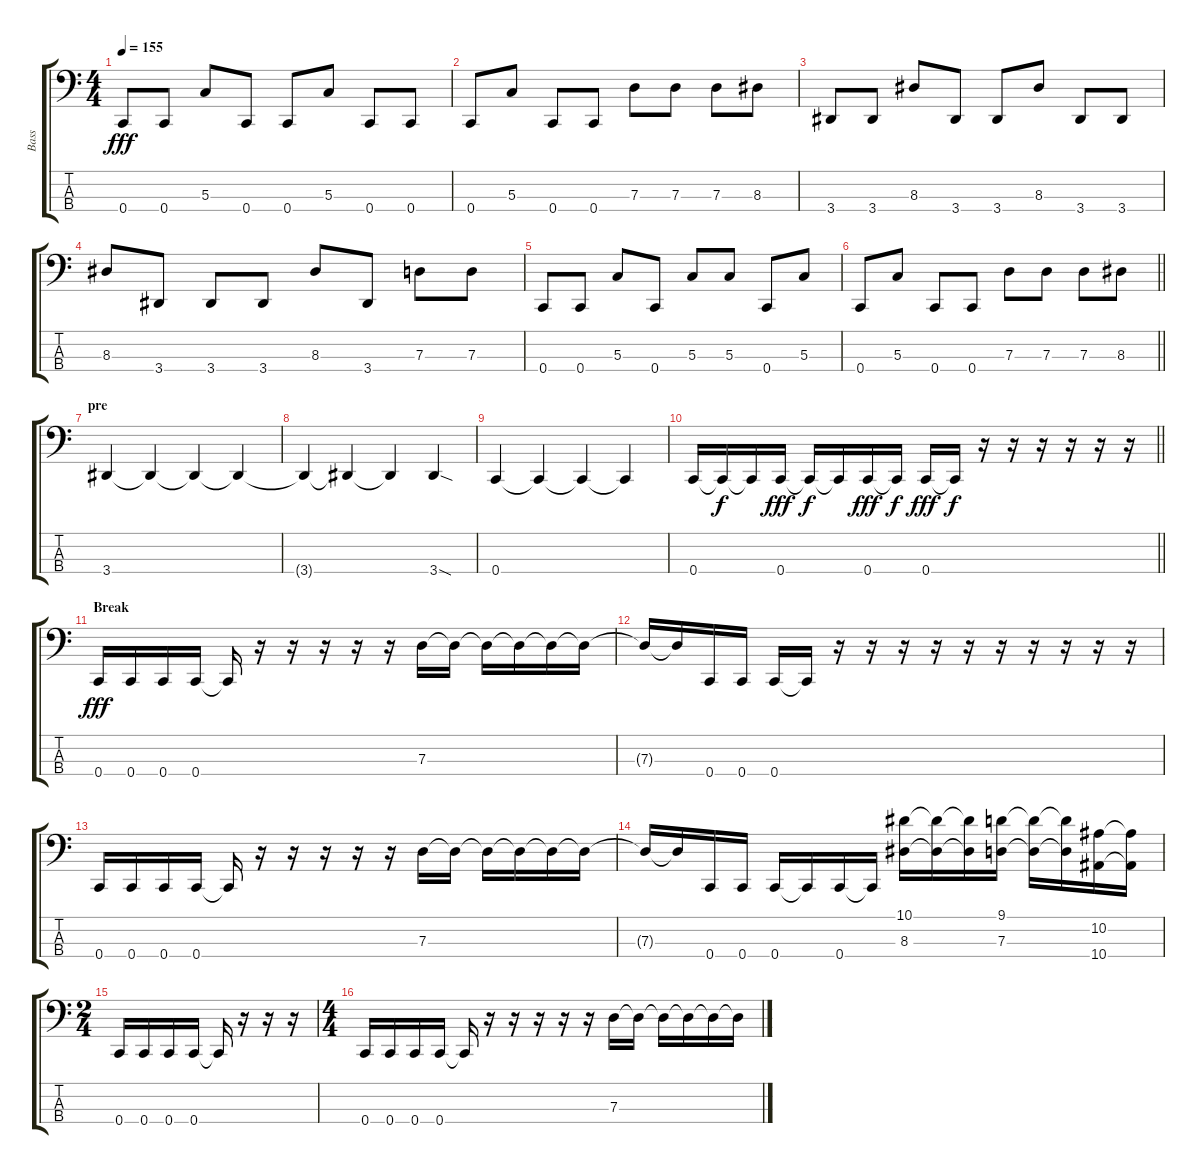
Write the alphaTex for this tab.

\track ("Bass" "Bass") {instrument electricbassfinger}
\staff {score tabs}
\tuning (F2 C2 G1 C1) {hide}
\ts (4 4)
\tempo 155
\clef f4
\ks c
0.4.8{dy fff} 0.4.8 5.3.8 0.4.8 0.4.8 5.3.8 0.4.8 0.4.8 |
0.4.8 5.3.8 0.4.8 0.4.8 7.3.8 7.3.8 7.3.8 8.3.8 |
3.4.8 3.4.8 8.3.8 3.4.8 3.4.8 8.3.8 3.4.8 3.4.8 |
8.3.8 3.4.8 3.4.8 3.4.8 8.3.8 3.4.8 7.3.8 7.3.8 |
0.4.8 0.4.8 5.3.8 0.4.8 5.3.8 5.3.8 0.4.8 5.3.8 |
\barLineRight lightlight
0.4.8 5.3.8 0.4.8 0.4.8 7.3.8 7.3.8 7.3.8 8.3.8 |
\section ("" "pre")
3.4.4 3.4{t}.4 3.4{t}.4 3.4{t}.4 |
3.4{t}.4 3.4{t}.4 3.4{t}.4 3.4{sod}.4 |
0.4.4 0.4{t}.4 0.4{t}.4 0.4{t}.4 |
\barLineRight lightlight
0.4.16 0.4{t}.16{dy f} 0.4{t}.16 0.4.16{dy fff} 0.4{t}.16{dy f} 0.4{t}.16 0.4.16{dy fff} 0.4{t}.16{dy f} 0.4.16{dy fff} 0.4{t}.16{dy f} r.16 r.16 r.16 r.16 r.16 r.16 |
\section ("" "Break")
0.4.16{dy fff} 0.4.16 0.4.16 0.4.16 0.4{t}.16 r.16 r.16 r.16 r.16 r.16 7.3.16 7.3{t}.16 7.3{t}.16 7.3{t}.16 7.3{t}.16 7.3{t}.16 |
7.3{t}.16 7.3{t}.16 0.4.16 0.4.16 0.4.16 0.4{t}.16 r.16 r.16 r.16 r.16 r.16 r.16 r.16 r.16 r.16 r.16 |
0.4.16 0.4.16 0.4.16 0.4.16 0.4{t}.16 r.16 r.16 r.16 r.16 r.16 7.3.16 7.3{t}.16 7.3{t}.16 7.3{t}.16 7.3{t}.16 7.3{t}.16 |
7.3{t}.16 7.3{t}.16 0.4.16 0.4.16 0.4.16 0.4{t}.16 0.4.16 0.4{t}.16 (10.1 8.3).16 (10.1{t} 8.3{t}).16 (10.1{t} 8.3{t}).16 (9.1 7.3).16 (9.1{t} 7.3{t}).16 (9.1{t} 7.3{t}).16 (10.2 10.4).16 (10.2{t} 10.4{t}).16 |
\ts (2 4)
0.4.16 0.4.16 0.4.16 0.4.16 0.4{t}.16 r.16 r.16 r.16 |
\ts (4 4)
0.4.16 0.4.16 0.4.16 0.4.16 0.4{t}.16 r.16 r.16 r.16 r.16 r.16 7.3.16 7.3{t}.16 7.3{t}.16 7.3{t}.16 7.3{t}.16 7.3{t}.16
